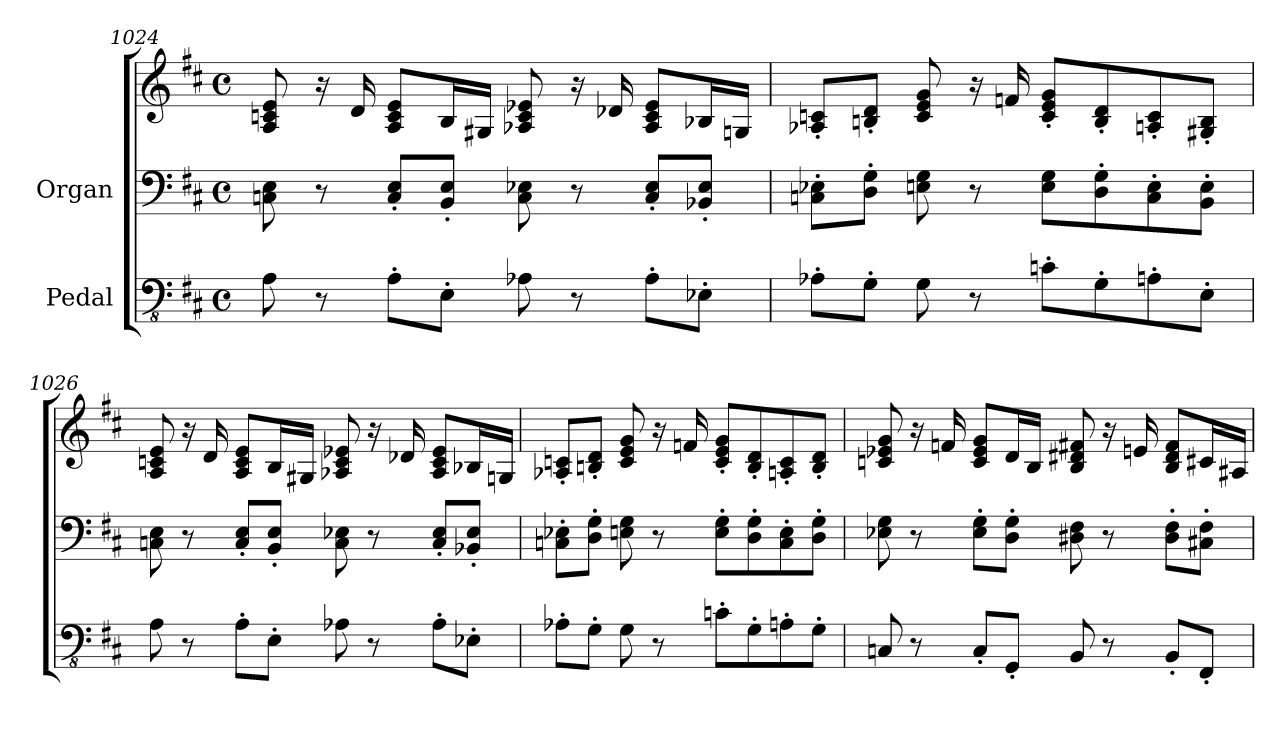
**kern	**kern	**kern
*part2	*part1	*part1
*staff3	*staff2	*staff1
*I"Pedal	*I"Organ	*
*clefFv4	*clefF4	*clefG2
*k[f#c#]	*k[f#c#]	*k[f#c#]
*M4/4	*M4/4	*M4/4
*met(c)	*met(c)	*met(c)
=1024	=1024	=1024
8AA\	8Cn\ 8E\	8A/ 8cn/ 8e/
8r	8r	16r
.	.	16d/
8AA'\L	8C/' 8E/'L	8A/ 8c/ 8e/L
8EE'\J	8BB/' 8E/'J	16B/L
.	.	16G#X/JJ
8AA-X\	8C\ 8E-X\	8A-X/ 8c/ 8e-X/
8r	8r	16r
.	.	16d-X/
8AA-'\L	8C/' 8E-/'L	8A-/ 8c/ 8e-/L
8EE-X'\J	8BB-X/' 8E-/'J	16B-X/L
.	.	16Gn/JJ
=1025	=1025	=1025
8AA-X'\L	8Cn\' 8E-X\'L	8A-X/' 8cn/'L
8GG'\J	8D\' 8G\'J	8Bn/' 8d/'J
8GG\	8En\ 8G\	8c/ 8e/ 8g/
8r	8r	16r
.	.	16fn/
8Cn'\L	8E\ 8G\L	8c/' 8e/' 8g/'L
8GG'\	8D\' 8G\'	8B/' 8d/'
8AAn'\	8C\' 8E\'	8An/' 8c/'
8EE'\J	8BB\' 8E\'J	8G#X/' 8B/'J
!!LO:LB:g=z
=1026	=1026	=1026
8AA\	8Cn\ 8E\	8A/ 8cn/ 8e/
8r	8r	16r
.	.	16d/
8AA'\L	8C/' 8E/'L	8A/ 8c/ 8e/L
8EE'\J	8BB/' 8E/'J	16B/L
.	.	16G#X/JJ
8AA-X\	8C\ 8E-X\	8A-X/ 8c/ 8e-X/
8r	8r	16r
.	.	16d-X/
8AA-'\L	8C/' 8E-/'L	8A-/ 8c/ 8e-/L
8EE-X'\J	8BB-X/' 8E-/'J	16B-X/L
.	.	16Gn/JJ
=1027	=1027	=1027
8AA-X'\L	8Cn\' 8E-X\'L	8A-X/' 8cn/'L
8GG'\J	8D\' 8G\'J	8Bn/' 8d/'J
8GG\	8En\ 8G\	8c/ 8e/ 8g/
8r	8r	16r
.	.	16fn/
8Cn'\L	8E\' 8G\'L	8c/' 8e/' 8g/'L
8GG'\	8D\' 8G\'	8B/' 8d/'
8AAn'\	8C\' 8E\'	8An/' 8c/'
8GG'\J	8D\' 8G\'J	8B/' 8d/'J
=1028	=1028	=1028
8CCn/	8E-X\ 8G\	8cn/ 8e-X/ 8g/
8r	8r	16r
.	.	16fn/
8CC'/L	8E-\' 8G\'L	8c/ 8e-/ 8g/L
8GGG'/J	8D\' 8G\'J	16d/L
.	.	16B/JJ
8BBB/	8D#X\ 8F#\	8B/ 8d#X/ 8f#X/
8r	8r	16r
.	.	16en/
8BBB'/L	8D#\' 8F#\'L	8B/ 8d#/ 8f#/L
8FFF#'/J	8C#X\' 8F#\'J	16c#X/L
.	.	16A#X/JJ
=	=	=
*-	*-	*-
